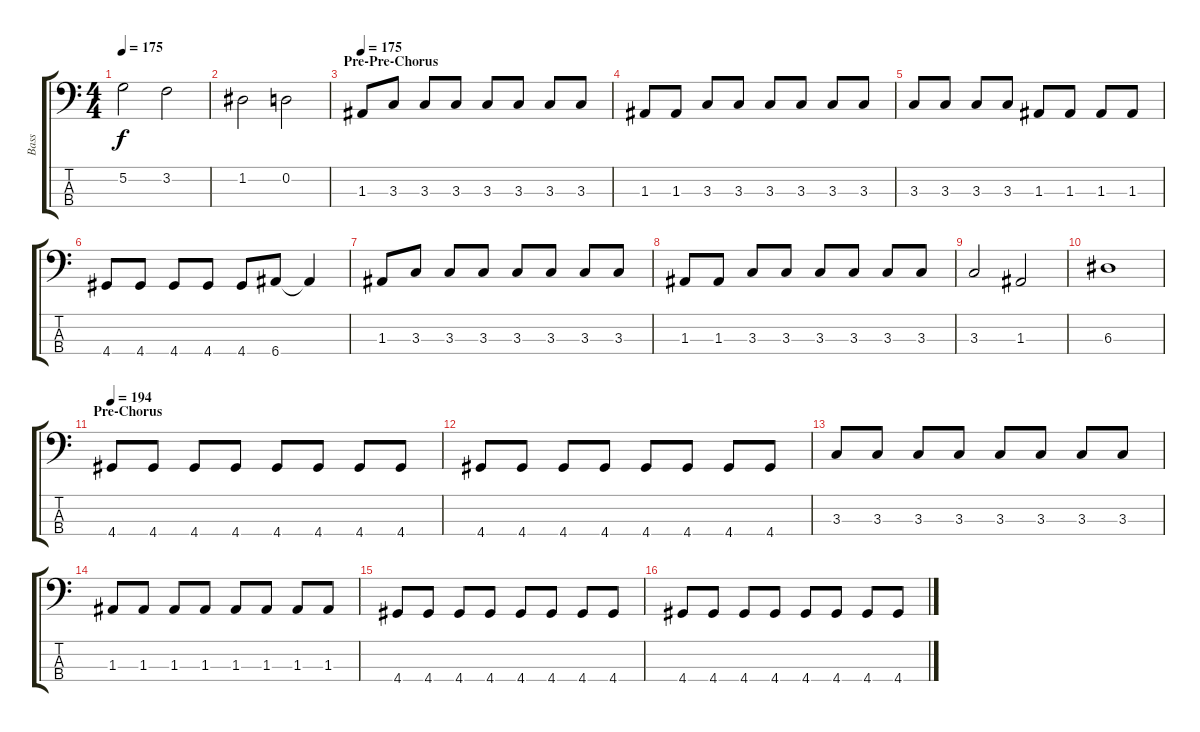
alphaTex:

\track ("Bass" "Bass") {instrument electricbassfinger}
\staff {score tabs}
\tuning (G2 D2 A1 E1) {hide}
\ts (4 4)
\tempo 175
\clef f4
\ks c
5.2.2{dy f} 3.2.2 |
1.2.2 0.2.2 |
\section ("" "Pre-Pre-Chorus")
\tempo 175
1.3.8 3.3.8 3.3.8 3.3.8 3.3.8 3.3.8 3.3.8 3.3.8 |
1.3.8 1.3.8 3.3.8 3.3.8 3.3.8 3.3.8 3.3.8 3.3.8 |
3.3.8 3.3.8 3.3.8 3.3.8 1.3.8 1.3.8 1.3.8 1.3.8 |
4.4.8 4.4.8 4.4.8 4.4.8 4.4.8 6.4.8 6.4{t}.4 |
1.3.8 3.3.8 3.3.8 3.3.8 3.3.8 3.3.8 3.3.8 3.3.8 |
1.3.8 1.3.8 3.3.8 3.3.8 3.3.8 3.3.8 3.3.8 3.3.8 |
3.3.2 1.3.2 |
6.3.1 |
\section ("" "Pre-Chorus")
\tempo 194
4.4.8 4.4.8 4.4.8 4.4.8 4.4.8 4.4.8 4.4.8 4.4.8 |
4.4.8 4.4.8 4.4.8 4.4.8 4.4.8 4.4.8 4.4.8 4.4.8 |
3.3.8 3.3.8 3.3.8 3.3.8 3.3.8 3.3.8 3.3.8 3.3.8 |
1.3.8 1.3.8 1.3.8 1.3.8 1.3.8 1.3.8 1.3.8 1.3.8 |
4.4.8 4.4.8 4.4.8 4.4.8 4.4.8 4.4.8 4.4.8 4.4.8 |
4.4.8 4.4.8 4.4.8 4.4.8 4.4.8 4.4.8 4.4.8 4.4.8
